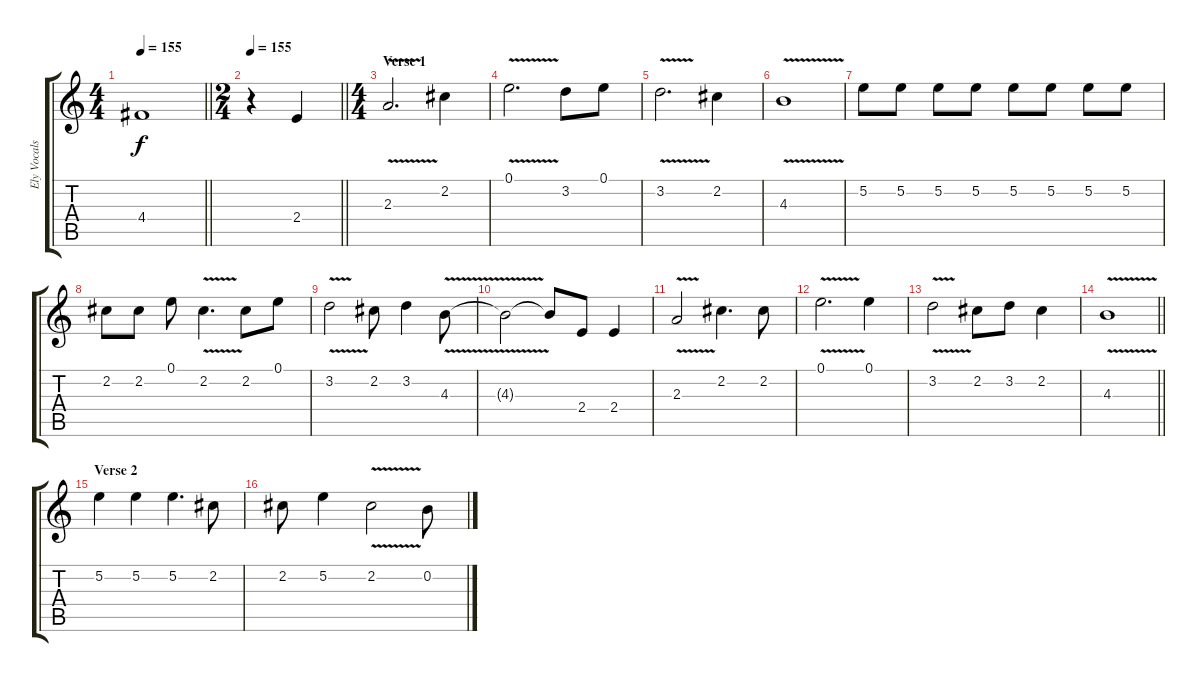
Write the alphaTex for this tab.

\track ("Ely Vocals" "Ely Vocals") {instrument acousticguitarsteel}
\staff {score tabs}
\tuning (E4 B3 G3 D3 A2 E2) {hide}
\ts (4 4)
\tempo 155
\clef g2
\barLineRight lightlight
\ks c
4.4{t}.1{dy f} |
\ts (2 4)
\tempo 155
\barLineRight lightlight
r.4 2.4.4 |
\ts (4 4)
\section ("" "Verse 1")
2.3{v}.2{d} 2.2.4 |
0.1{v}.2{d} 3.2.8 0.1.8 |
3.2{v}.2{d} 2.2.4 |
4.3{v}.1 |
5.2.8 5.2.8 5.2.8 5.2.8 5.2.8 5.2.8 5.2.8 5.2.8 |
2.2.8 2.2.8 0.1.8 2.2{v}.4{d} 2.2.8 0.1.8 |
3.2{v}.2 2.2.8 3.2.4 4.3{v}.8 |
4.3{t}.2 4.3{t}.8 2.4.8 2.4.4 |
2.3{v}.2 2.2.4{d} 2.2.8 |
0.1{v}.2{d} 0.1.4 |
3.2{v}.2 2.2.8 3.2.8 2.2.4 |
\barLineRight lightlight
4.3{v}.1 |
\section ("" "Verse 2")
5.2.4 5.2.4 5.2.4{d} 2.2.8 |
2.2.8 5.2.4 2.2{v}.2 0.2.8
